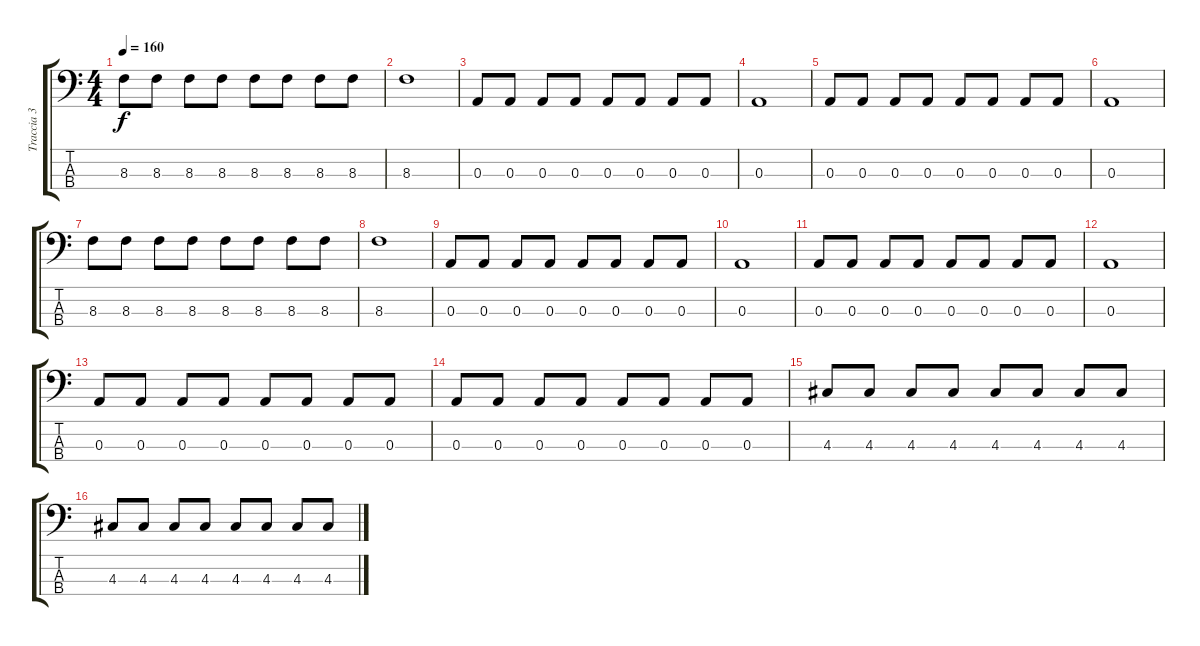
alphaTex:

\track ("Traccia 3" "Traccia 3") {instrument electricbassfinger}
\staff {score tabs}
\tuning (G2 D2 A1 E1) {hide}
\ts (4 4)
\tempo 160
\clef f4
\ks c
8.3.8{dy f} 8.3.8 8.3.8 8.3.8 8.3.8 8.3.8 8.3.8 8.3.8 |
8.3.1 |
0.3.8 0.3.8 0.3.8 0.3.8 0.3.8 0.3.8 0.3.8 0.3.8 |
0.3.1 |
0.3.8 0.3.8 0.3.8 0.3.8 0.3.8 0.3.8 0.3.8 0.3.8 |
0.3.1 |
8.3.8 8.3.8 8.3.8 8.3.8 8.3.8 8.3.8 8.3.8 8.3.8 |
8.3.1 |
0.3.8 0.3.8 0.3.8 0.3.8 0.3.8 0.3.8 0.3.8 0.3.8 |
0.3.1 |
0.3.8 0.3.8 0.3.8 0.3.8 0.3.8 0.3.8 0.3.8 0.3.8 |
0.3.1 |
0.3.8 0.3.8 0.3.8 0.3.8 0.3.8 0.3.8 0.3.8 0.3.8 |
0.3.8 0.3.8 0.3.8 0.3.8 0.3.8 0.3.8 0.3.8 0.3.8 |
4.3.8 4.3.8 4.3.8 4.3.8 4.3.8 4.3.8 4.3.8 4.3.8 |
4.3.8 4.3.8 4.3.8 4.3.8 4.3.8 4.3.8 4.3.8 4.3.8
